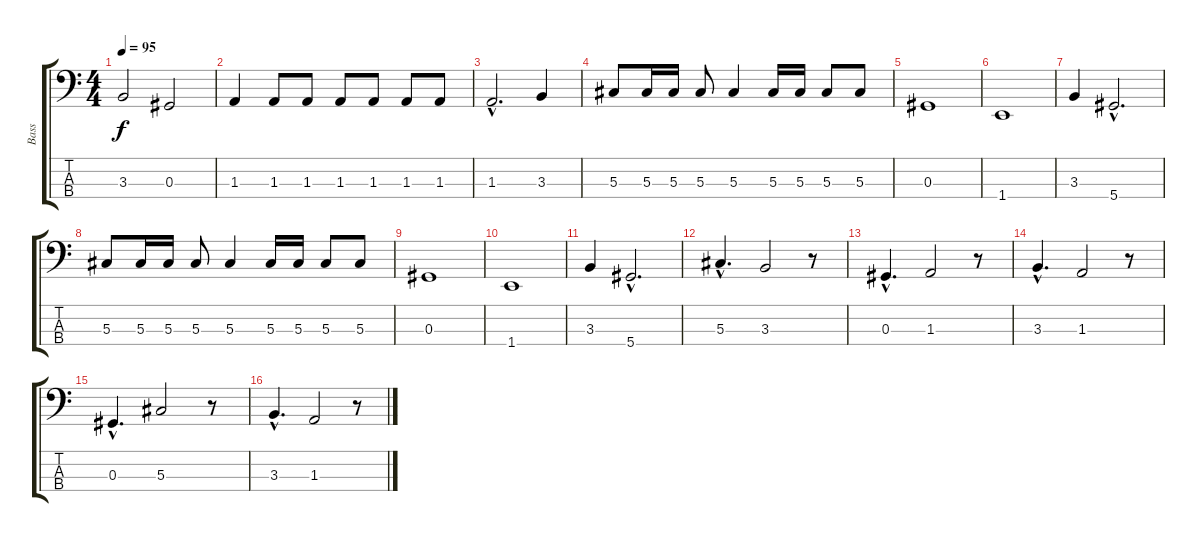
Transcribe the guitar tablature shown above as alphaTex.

\track ("Bass" "Bass") {instrument electricbasspick}
\staff {score tabs}
\tuning (Gb2 Db2 Ab1 Eb1) {hide}
\ts (4 4)
\tempo 95
\clef f4
\ks c
3.3.2{dy f} 0.3.2 |
1.3.4 1.3.8 1.3.8 1.3.8 1.3.8 1.3.8 1.3.8 |
1.3{hac}.2{d} 3.3.4 |
5.3.8 5.3.16 5.3.16 5.3.8 5.3.4 5.3.16 5.3.16 5.3.8 5.3.8 |
0.3.1 |
1.4.1 |
3.3.4 5.4{hac}.2{d} |
5.3.8 5.3.16 5.3.16 5.3.8 5.3.4 5.3.16 5.3.16 5.3.8 5.3.8 |
0.3.1 |
1.4.1 |
3.3.4 5.4{hac}.2{d} |
5.3{hac}.4{d} 3.3.2 r.8 |
0.3{hac}.4{d} 1.3.2 r.8 |
3.3{hac}.4{d} 1.3.2 r.8 |
0.3{hac}.4{d} 5.3.2 r.8 |
3.3{hac}.4{d} 1.3.2 r.8
